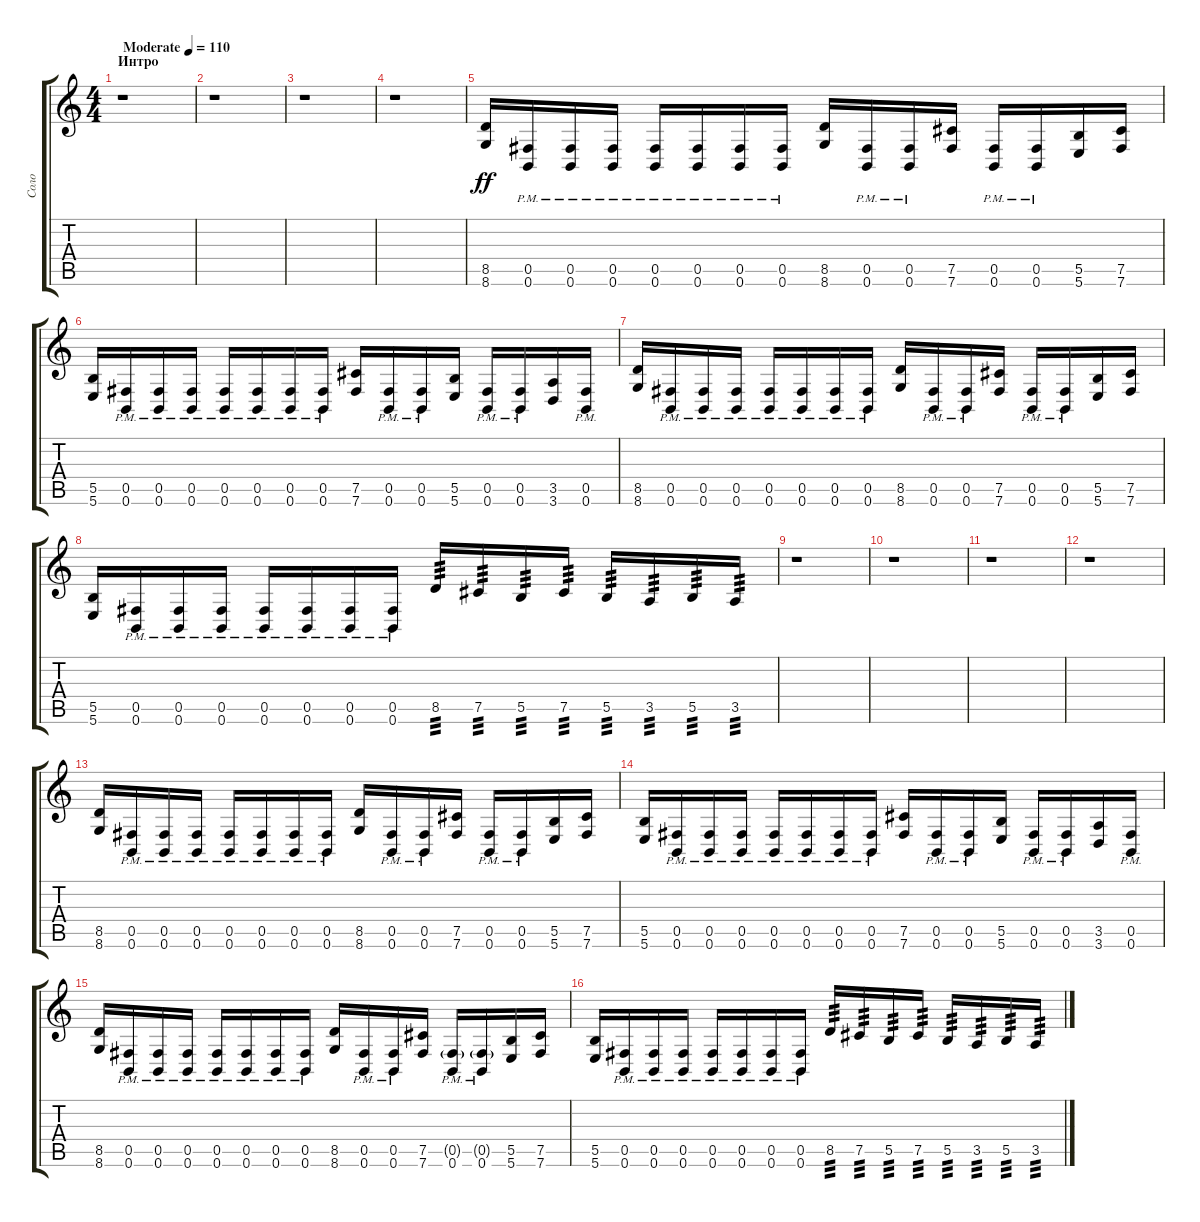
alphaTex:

\track ("Соло" "Соло") {instrument distortionguitar}
\staff {score tabs}
\tuning (Db4 Ab3 E3 B2 Gb2 B1) {hide}
\ts (4 4)
\section ("" "Интро")
\tempo (110 "Moderate")
\clef g2
\ks c
r.1{dy ff instrument distortionguitar} |
r.1 |
r.1 |
r.1 |
(8.5 8.6).16 (0.5{pm} 0.6{pm}).16 (0.5{pm} 0.6{pm}).16 (0.5{pm} 0.6{pm}).16 (0.5{pm} 0.6{pm}).16 (0.5{pm} 0.6{pm}).16 (0.5{pm} 0.6{pm}).16 (0.5{pm} 0.6{pm}).16 (8.5 8.6).16 (0.5{pm} 0.6{pm}).16 (0.5{pm} 0.6{pm}).16 (7.5 7.6).16 (0.5{pm} 0.6{pm}).16 (0.5{pm} 0.6{pm}).16 (5.5 5.6).16 (7.5 7.6).16 |
(5.5 5.6).16 (0.5{pm} 0.6{pm}).16 (0.5{pm} 0.6{pm}).16 (0.5{pm} 0.6{pm}).16 (0.5{pm} 0.6{pm}).16 (0.5{pm} 0.6{pm}).16 (0.5{pm} 0.6{pm}).16 (0.5{pm} 0.6{pm}).16 (7.5 7.6).16 (0.5{pm} 0.6{pm}).16 (0.5{pm} 0.6{pm}).16 (5.5 5.6).16 (0.5{pm} 0.6{pm}).16 (0.5{pm} 0.6{pm}).16 (3.5 3.6).16 (0.5{pm} 0.6{pm}).16 |
(8.5 8.6).16 (0.5{pm} 0.6{pm}).16 (0.5{pm} 0.6{pm}).16 (0.5{pm} 0.6{pm}).16 (0.5{pm} 0.6{pm}).16 (0.5{pm} 0.6{pm}).16 (0.5{pm} 0.6{pm}).16 (0.5{pm} 0.6{pm}).16 (8.5 8.6).16 (0.5{pm} 0.6{pm}).16 (0.5{pm} 0.6{pm}).16 (7.5 7.6).16 (0.5{pm} 0.6{pm}).16 (0.5{pm} 0.6{pm}).16 (5.5 5.6).16 (7.5 7.6).16 |
(5.5 5.6).16 (0.5{pm} 0.6{pm}).16 (0.5{pm} 0.6{pm}).16 (0.5{pm} 0.6{pm}).16 (0.5{pm} 0.6{pm}).16 (0.5{pm} 0.6{pm}).16 (0.5{pm} 0.6{pm}).16 (0.5{pm} 0.6{pm}).16 8.5.16{tp 3} 7.5.16{tp 3} 5.5.16{tp 3} 7.5.16{tp 3} 5.5.16{tp 3} 3.5.16{tp 3} 5.5.16{tp 3} 3.5.16{tp 3} |
r.1 |
r.1 |
r.1 |
r.1 |
(8.5 8.6).16 (0.5{pm} 0.6{pm}).16 (0.5{pm} 0.6{pm}).16 (0.5{pm} 0.6{pm}).16 (0.5{pm} 0.6{pm}).16 (0.5{pm} 0.6{pm}).16 (0.5{pm} 0.6{pm}).16 (0.5{pm} 0.6{pm}).16 (8.5 8.6).16 (0.5{pm} 0.6{pm}).16 (0.5{pm} 0.6{pm}).16 (7.5 7.6).16 (0.5{pm} 0.6{pm}).16 (0.5{pm} 0.6{pm}).16 (5.5 5.6).16 (7.5 7.6).16 |
(5.5 5.6).16 (0.5{pm} 0.6{pm}).16 (0.5{pm} 0.6{pm}).16 (0.5{pm} 0.6{pm}).16 (0.5{pm} 0.6{pm}).16 (0.5{pm} 0.6{pm}).16 (0.5{pm} 0.6{pm}).16 (0.5{pm} 0.6{pm}).16 (7.5 7.6).16 (0.5{pm} 0.6{pm}).16 (0.5{pm} 0.6{pm}).16 (5.5 5.6).16 (0.5{pm} 0.6{pm}).16 (0.5{pm} 0.6{pm}).16 (3.5 3.6).16 (0.5{pm} 0.6{pm}).16 |
(8.5 8.6).16 (0.5{pm} 0.6{pm}).16 (0.5{pm} 0.6{pm}).16 (0.5{pm} 0.6{pm}).16 (0.5{pm} 0.6{pm}).16 (0.5{pm} 0.6{pm}).16 (0.5{pm} 0.6{pm}).16 (0.5{pm} 0.6{pm}).16 (8.5 8.6).16 (0.5{pm} 0.6{pm}).16 (0.5{pm} 0.6{pm}).16 (7.5 7.6).16 (0.5{g} 0.6{pm}).16 (0.5{g} 0.6{pm}).16 (5.5 5.6).16 (7.5 7.6).16 |
(5.5 5.6).16 (0.5{pm} 0.6{pm}).16 (0.5{pm} 0.6{pm}).16 (0.5{pm} 0.6{pm}).16 (0.5{pm} 0.6{pm}).16 (0.5{pm} 0.6{pm}).16 (0.5{pm} 0.6{pm}).16 (0.5{pm} 0.6{pm}).16 8.5.16{tp 3} 7.5.16{tp 3} 5.5.16{tp 3} 7.5.16{tp 3} 5.5.16{tp 3} 3.5.16{tp 3} 5.5.16{tp 3} 3.5.16{tp 3}
